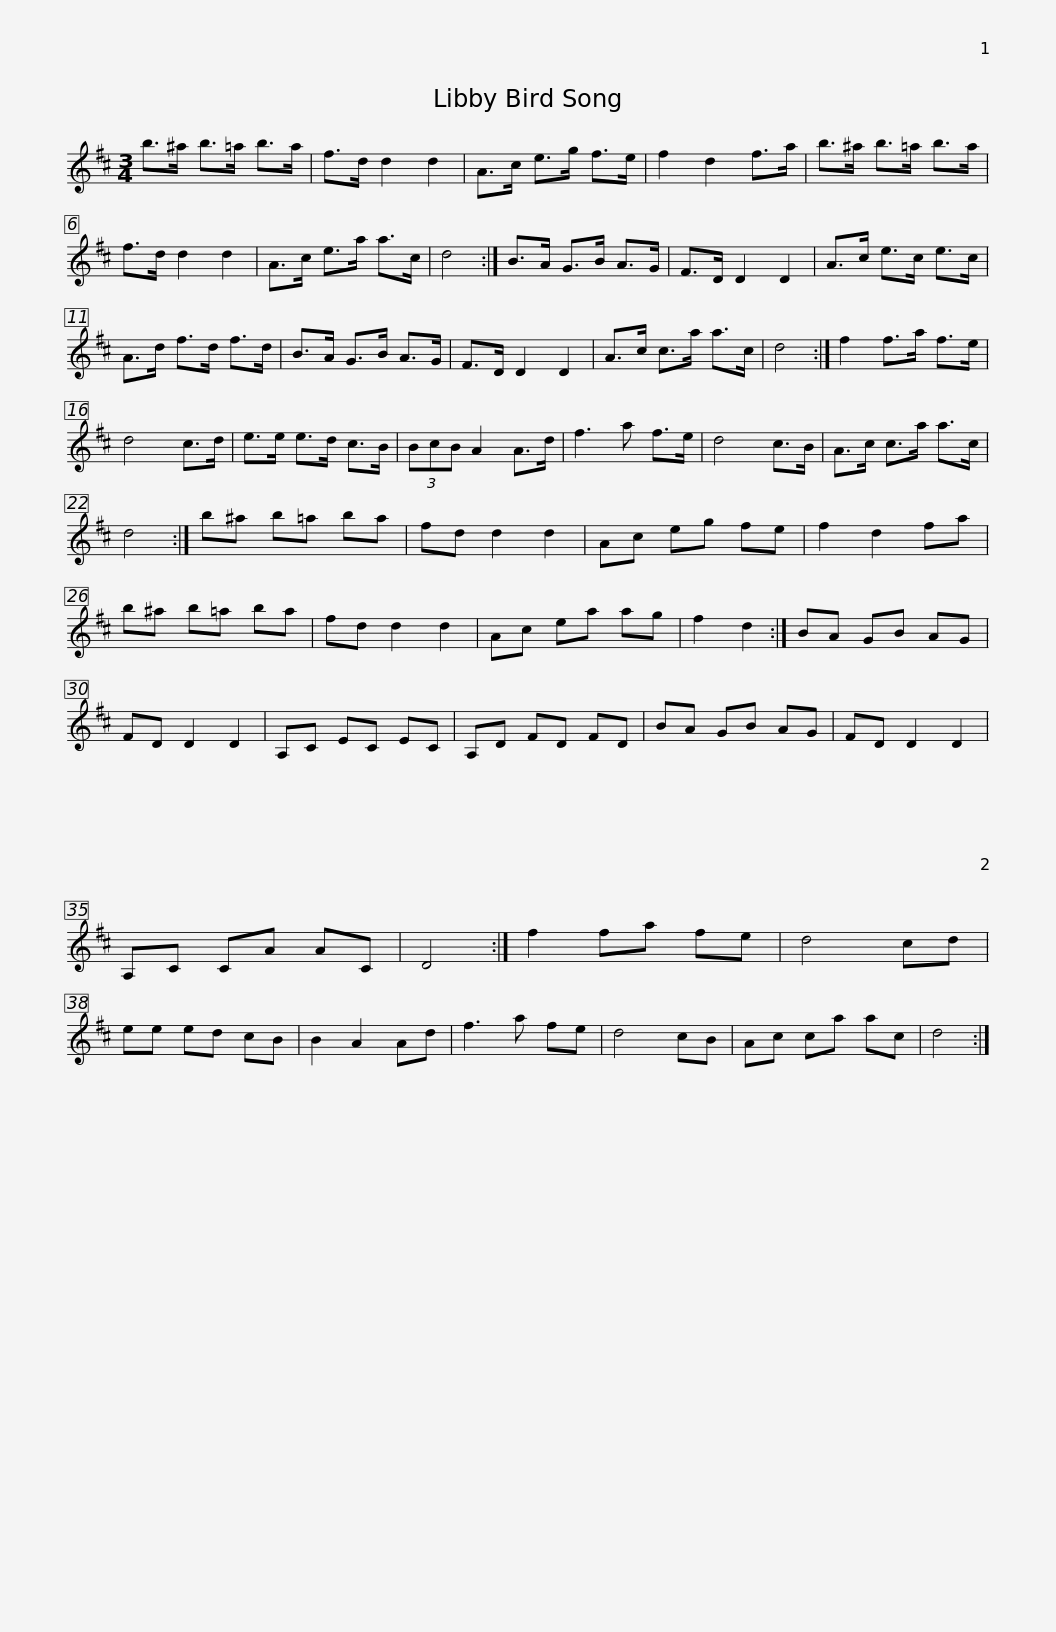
X:1
L:1/8
M:3/4
I:linebreak $
K:D
V:1 treble
V:1
 b>^a b>=a b>a | f>d d2 d2 | A>c e>g f>e | f2 d2 f>a | b>^a b>=a b>a | %5
 f>d d2 d2 |$ A>c e>a a>c | d4 :| B>A G>B A>G | F>D D2 D2 | %10
 A>c e>c e>c | A>d f>d f>d | B>A G>B A>G |$ F>D D2 D2 | A>c c>a a>c | %15
 d4 :| f2 f>a f>e | d4 c>d | e>e e>d c>B | (3BcB A2 A>d | %20
 f3 a f>e |$ d4 c>B | A>c c>a a>c | d4 :| b^a b=a ba | %25
 fd d2 d2 | Ac eg fe | f2 d2 fa |$ b^a b=a ba | fd d2 d2 | %30
 Ac ea ag | f2 d2 :| BA GB AG | FD D2 D2 | A,C EC EC |$ %35
 A,D FD FD | BA GB AG | FD D2 D2 | A,C CA AC | D4 :| %40
 f2 fa fe | d4 cd | ee ed cB | B2 A2 Ad |$ f3 a fe | %45
 d4 cB | Ac ca ac | d4 :| %48
